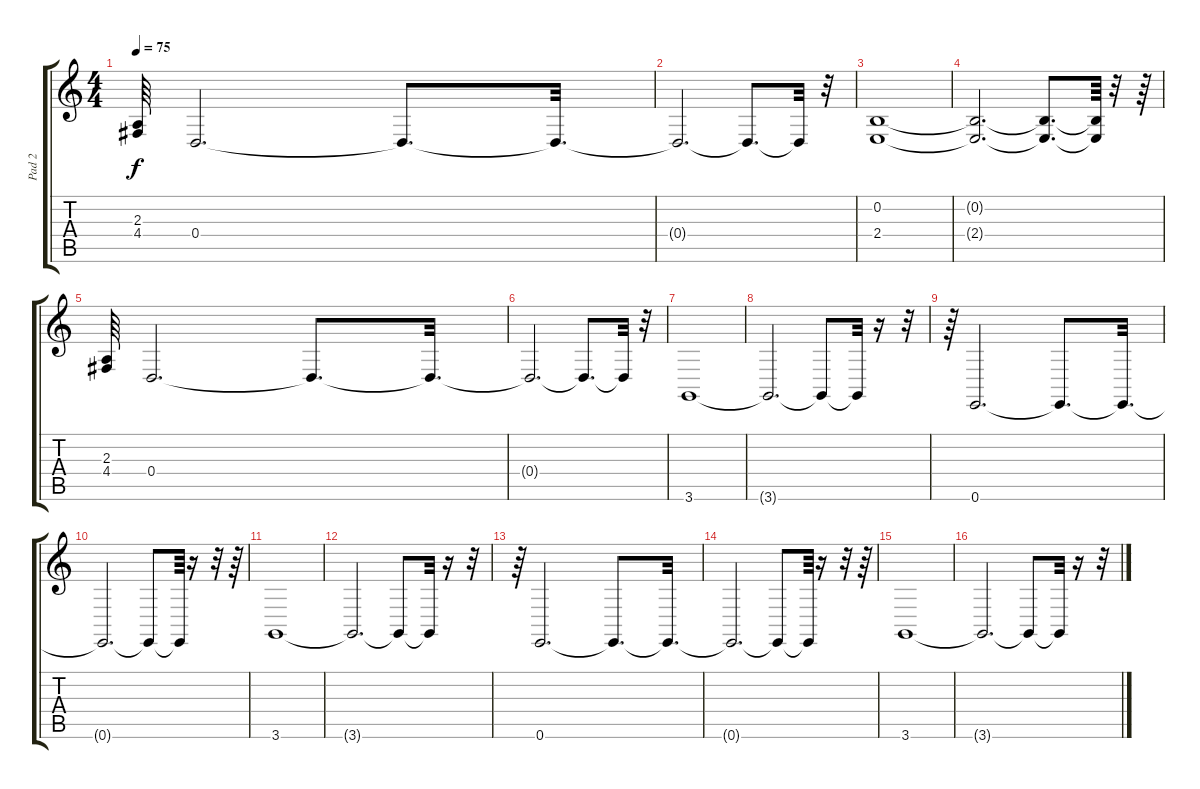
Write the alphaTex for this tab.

\track ("Pad 2" "Pad 2") {instrument pad2warm}
\staff {score tabs}
\tuning (E4 B3 G3 D3 A2 E2) {hide}
\ts (4 4)
\tempo 75
\clef g2
\ks c
(2.3 4.4).64{dy f} 0.4.2{d} 0.4{t}.8{d} 0.4{t}.32{d} |
0.4{t}.2{d} 0.4{t}.8{d} 0.4{t}.32 r.32 |
(0.2 2.4).1 |
(0.2{t} 2.4{t}).2{d} (0.2{t} 2.4{t}).8{d} (0.2{t} 2.4{t}).64 r.32 r.64 |
(2.3 4.4).64 0.4.2{d} 0.4{t}.8{d} 0.4{t}.32{d} |
0.4{t}.2{d} 0.4{t}.8{d} 0.4{t}.32 r.32 |
3.6.1 |
3.6{t}.2{d} 3.6{t}.8 3.6{t}.32 r.16 r.32 |
r.64 0.6.2{d} 0.6{t}.8{d} 0.6{t}.32{d} |
0.6{t}.2{d} 0.6{t}.8 0.6{t}.64 r.16 r.32 r.64 |
3.6.1 |
3.6{t}.2{d} 3.6{t}.8 3.6{t}.32 r.16 r.32 |
r.64 0.6.2{d} 0.6{t}.8{d} 0.6{t}.32{d} |
0.6{t}.2{d} 0.6{t}.8 0.6{t}.64 r.16 r.32 r.64 |
3.6.1 |
3.6{t}.2{d} 3.6{t}.8 3.6{t}.32 r.16 r.32
